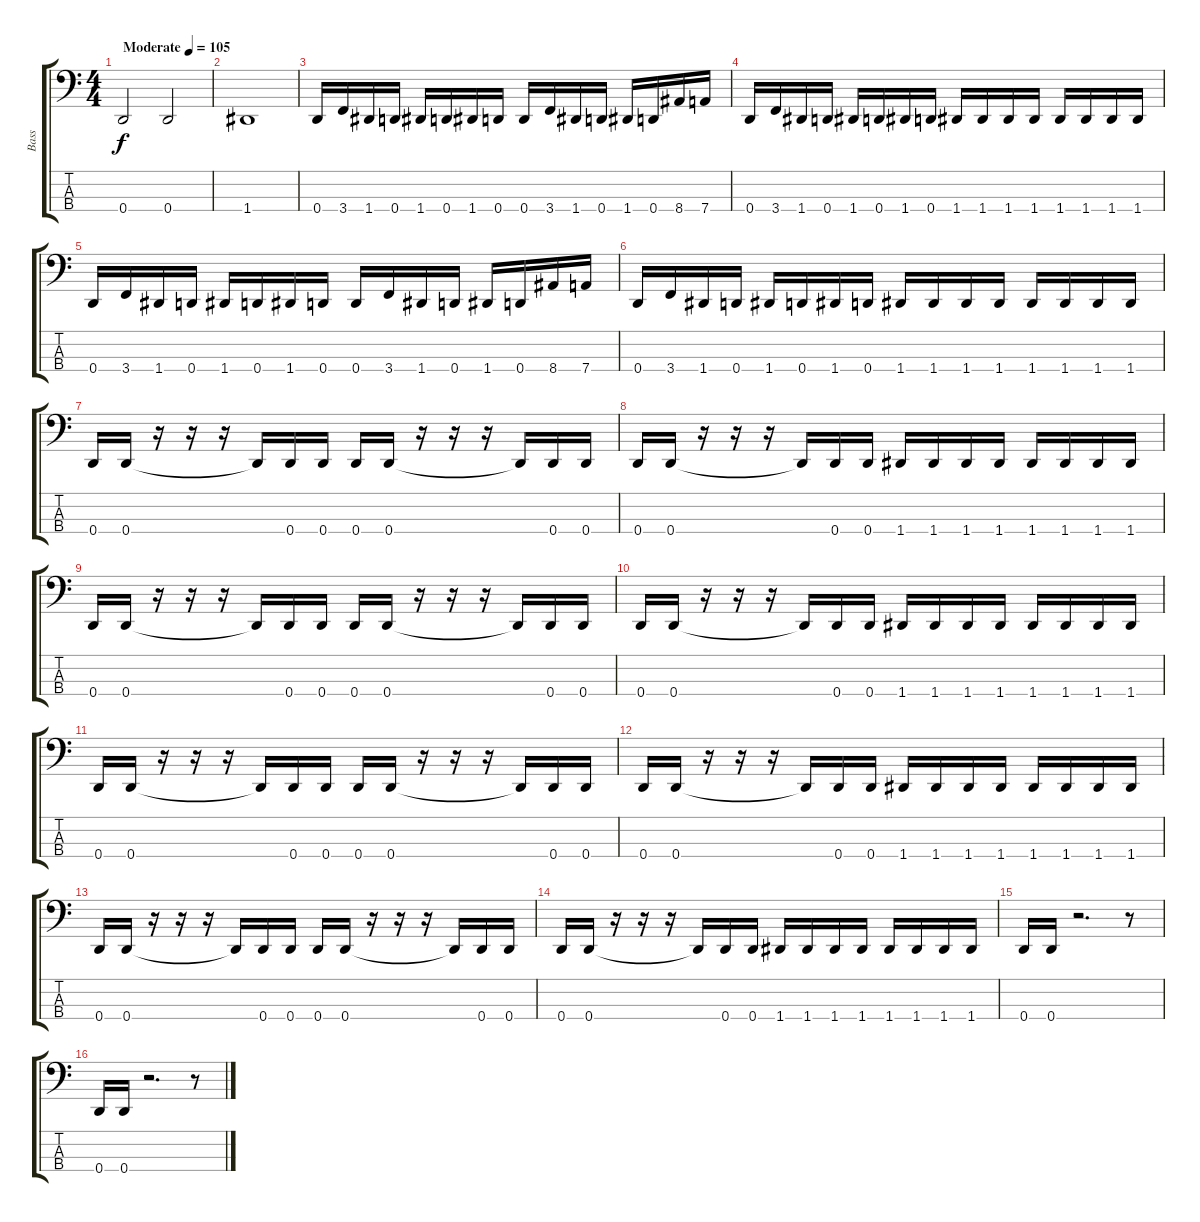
\track ("Bass" "Bass") {instrument slapbass1}
\staff {score tabs}
\tuning (G2 D2 A1 D1) {hide}
\ts (4 4)
\tempo (105 "Moderate")
\clef f4
\ks c
0.4.2{dy f volume 16 balance 0 instrument slapbass1} 0.4.2{balance 16} |
1.4.1{balance 8} |
0.4.16 3.4.16 1.4.16 0.4.16 1.4.16 0.4.16 1.4.16 0.4.16 0.4.16 3.4.16 1.4.16 0.4.16 1.4.16 0.4.16 8.4.16 7.4.16 |
0.4.16 3.4.16 1.4.16 0.4.16 1.4.16 0.4.16 1.4.16 0.4.16 1.4.16 1.4.16 1.4.16 1.4.16 1.4.16 1.4.16 1.4.16 1.4.16 |
0.4.16 3.4.16 1.4.16 0.4.16 1.4.16 0.4.16 1.4.16 0.4.16 0.4.16 3.4.16 1.4.16 0.4.16 1.4.16 0.4.16 8.4.16 7.4.16 |
0.4.16 3.4.16 1.4.16 0.4.16 1.4.16 0.4.16 1.4.16 0.4.16 1.4.16 1.4.16 1.4.16 1.4.16 1.4.16 1.4.16 1.4.16 1.4.16 |
0.4.16 0.4.16 r.16 r.16 r.16 0.4{t}.16 0.4.16 0.4.16 0.4.16 0.4.16 r.16 r.16 r.16 0.4{t}.16 0.4.16 0.4.16 |
0.4.16 0.4.16 r.16 r.16 r.16 0.4{t}.16 0.4.16 0.4.16 1.4.16 1.4.16 1.4.16 1.4.16 1.4.16 1.4.16 1.4.16 1.4.16 |
0.4.16 0.4.16 r.16 r.16 r.16 0.4{t}.16 0.4.16 0.4.16 0.4.16 0.4.16 r.16 r.16 r.16 0.4{t}.16 0.4.16 0.4.16 |
0.4.16 0.4.16 r.16 r.16 r.16 0.4{t}.16 0.4.16 0.4.16 1.4.16 1.4.16 1.4.16 1.4.16 1.4.16 1.4.16 1.4.16 1.4.16 |
0.4.16 0.4.16 r.16 r.16 r.16 0.4{t}.16 0.4.16 0.4.16 0.4.16 0.4.16 r.16 r.16 r.16 0.4{t}.16 0.4.16 0.4.16 |
0.4.16 0.4.16 r.16 r.16 r.16 0.4{t}.16 0.4.16 0.4.16 1.4.16 1.4.16 1.4.16 1.4.16 1.4.16 1.4.16 1.4.16 1.4.16 |
0.4.16 0.4.16 r.16 r.16 r.16 0.4{t}.16 0.4.16 0.4.16 0.4.16 0.4.16 r.16 r.16 r.16 0.4{t}.16 0.4.16 0.4.16 |
0.4.16 0.4.16 r.16 r.16 r.16 0.4{t}.16 0.4.16 0.4.16 1.4.16 1.4.16 1.4.16 1.4.16 1.4.16 1.4.16 1.4.16 1.4.16 |
0.4.16{instrument electricbassfinger} 0.4.16 r.2{d} r.8 |
0.4.16 0.4.16 r.2{d} r.8
